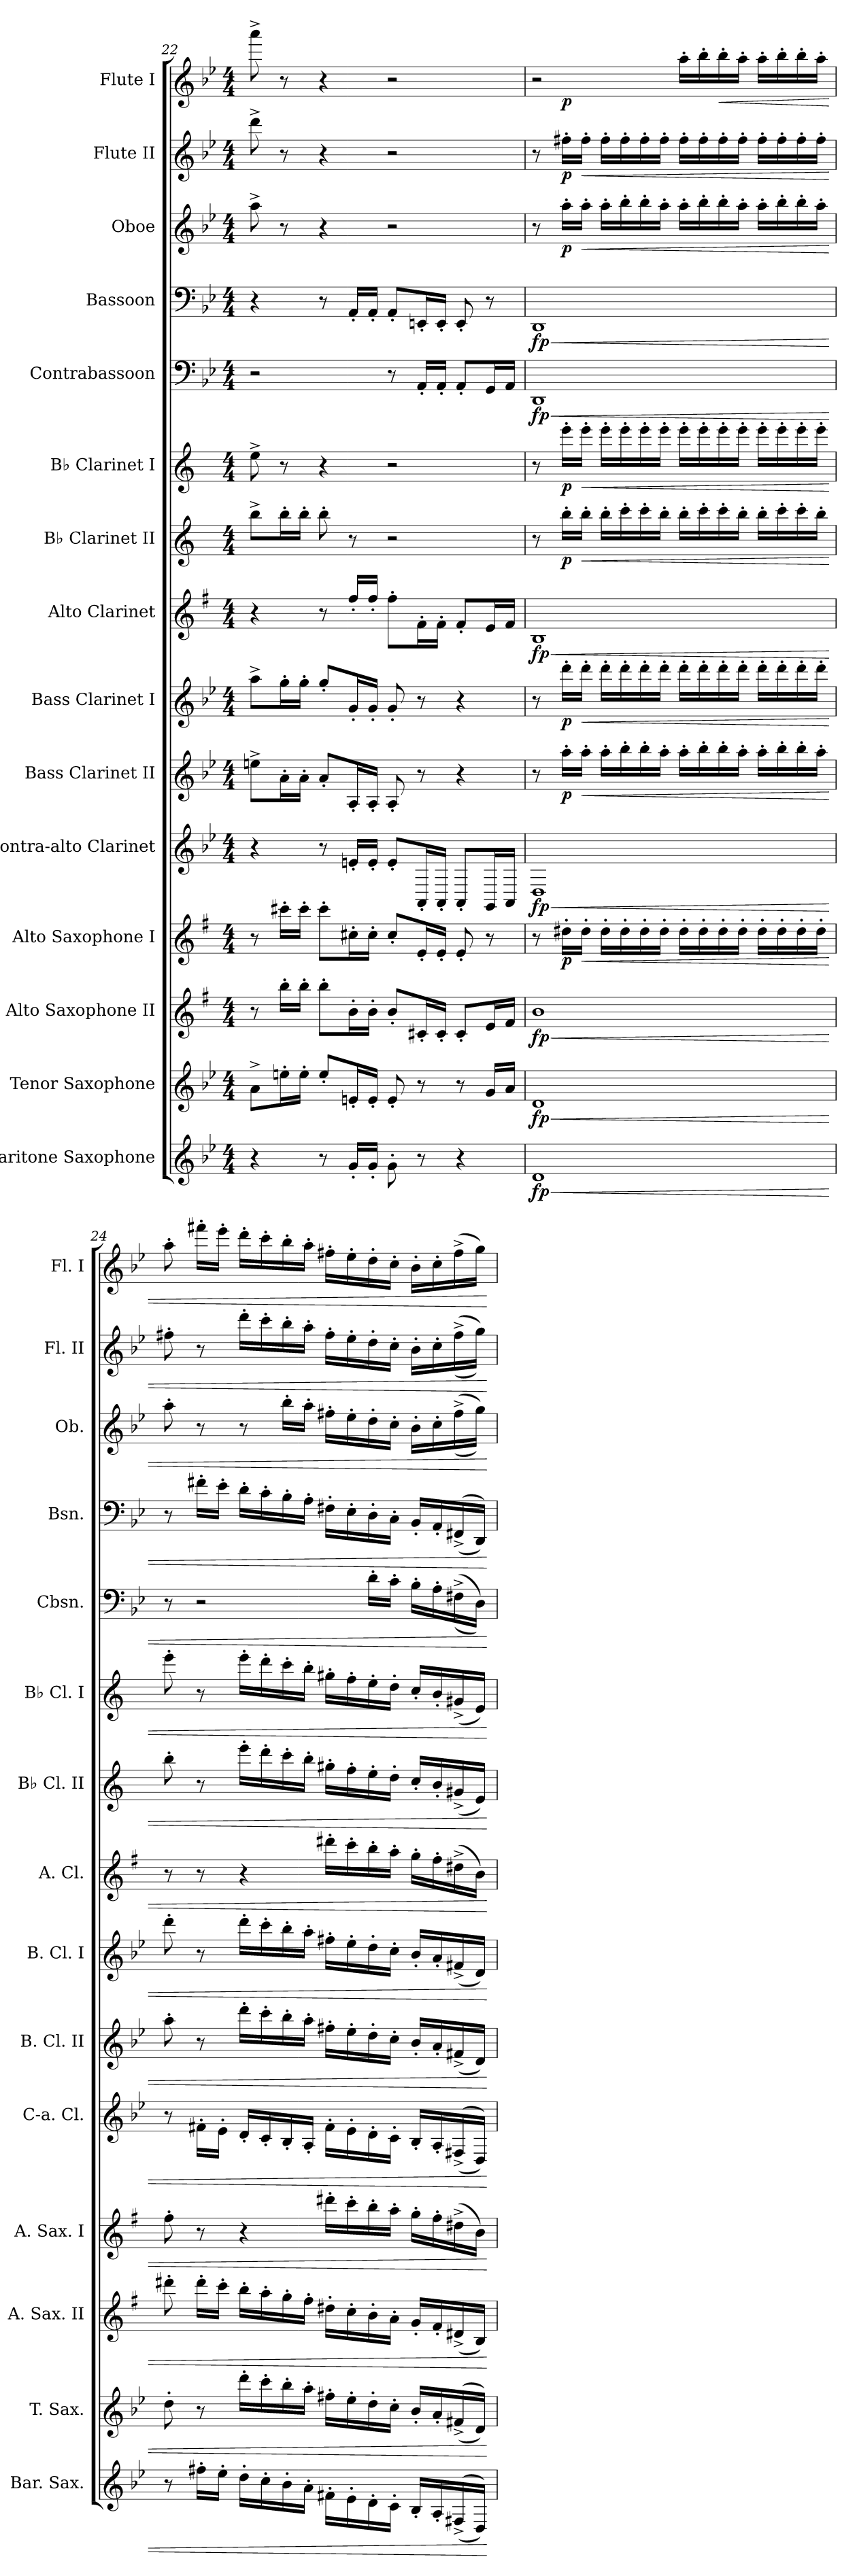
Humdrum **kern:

**kern	**dynam	**kern	**dynam	**kern	**dynam	**kern	**dynam	**kern	**dynam	**kern	**dynam	**kern	**dynam	**kern	**dynam	**kern	**dynam	**kern	**dynam	**kern	**dynam	**kern	**dynam	**kern	**dynam	**kern	**dynam	**kern	**dynam
*part15	*part15	*part14	*part14	*part13	*part13	*part12	*part12	*part11	*part11	*part10	*part10	*part9	*part9	*part8	*part8	*part7	*part7	*part6	*part6	*part5	*part5	*part4	*part4	*part3	*part3	*part2	*part2	*part1	*part1
*staff15	*staff15	*staff14	*staff14	*staff13	*staff13	*staff12	*staff12	*staff11	*staff11	*staff10	*staff10	*staff9	*staff9	*staff8	*staff8	*staff7	*staff7	*staff6	*staff6	*staff5	*staff5	*staff4	*staff4	*staff3	*staff3	*staff2	*staff2	*staff1	*staff1
*I"Baritone Saxophone	*	*I"Tenor Saxophone	*	*I"Alto Saxophone II	*	*I"Alto Saxophone I	*	*I"Contra-alto Clarinet	*	*I"Bass Clarinet II	*	*I"Bass Clarinet I	*	*I"Alto Clarinet	*	*I"B♭ Clarinet II	*	*I"B♭ Clarinet I	*	*I"Contrabassoon	*	*I"Bassoon	*	*I"Oboe	*	*I"Flute II	*	*I"Flute I	*
*I'Bar. Sax.	*	*I'T. Sax.	*	*I'A. Sax. II	*	*I'A. Sax. I	*	*I'C-a. Cl.	*	*I'B. Cl. II	*	*I'B. Cl. I	*	*I'A. Cl.	*	*I'B♭ Cl. II	*	*I'B♭ Cl. I	*	*I'Cbsn.	*	*I'Bsn.	*	*I'Ob.	*	*I'Fl. II	*	*I'Fl. I	*
*clefG2	*	*clefG2	*	*clefG2	*	*clefG2	*	*clefG2	*	*clefG2	*	*clefG2	*	*clefG2	*	*clefG2	*	*clefG2	*	*clefF4	*	*clefF4	*	*clefG2	*	*clefG2	*	*clefG2	*
*ITrd12c21	*	*ITrd8c14	*	*ITrd5c9	*	*ITrd5c9	*	*ITrd12c21	*	*ITrd8c14	*	*ITrd8c14	*	*ITrd5c9	*	*ITrd1c2	*	*ITrd1c2	*	*ITrd7c12	*	*	*	*	*	*	*	*	*
*k[b-e-]	*	*k[b-e-]	*	*k[b-e-]	*	*k[b-e-]	*	*k[b-e-]	*	*k[b-e-]	*	*k[b-e-]	*	*k[b-e-]	*	*k[b-e-]	*	*k[b-e-]	*	*k[b-e-]	*	*k[b-e-]	*	*k[b-e-]	*	*k[b-e-]	*	*k[b-e-]	*
*M4/4	*	*M4/4	*	*M4/4	*	*M4/4	*	*M4/4	*	*M4/4	*	*M4/4	*	*M4/4	*	*M4/4	*	*M4/4	*	*M4/4	*	*M4/4	*	*M4/4	*	*M4/4	*	*M4/4	*
=22	=22	=22	=22	=22	=22	=22	=22	=22	=22	=22	=22	=22	=22	=22	=22	=22	=22	=22	=22	=22	=22	=22	=22	=22	=22	=22	=22	=22	=22
4r	.	8A^\L	.	8r	.	8r	.	4r	.	8en^\L	.	8a^\L	.	4r	.	8aa^\L	.	8dd^\	.	2r	.	4r	.	8aa^\	.	8ddd^\	.	8aaa^\	.
.	.	16en'\L	.	16dd'\LL	.	16een'\LL	.	.	.	16A'\L	.	16g'\L	.	.	.	16aa'\L	.	8r	.	.	.	.	.	8r	.	8r	.	8r	.
.	.	16e'\JJ	.	16dd'\JJ	.	16ee'\JJ	.	.	.	16A'\JJ	.	16g'\JJ	.	.	.	16aa'\JJ	.	.	.	.	.	.	.	.	.	.	.	.	.
8r	.	8e'/L	.	8dd'\L	.	8ee'\L	.	8r	.	8A'/L	.	8g'/L	.	8r	.	8aa'\	.	4r	.	.	.	8r	.	4r	.	4r	.	4r	.
16G'/LL	.	16En'/L	.	16d'\L	.	16en'\L	.	16En'/LL	.	16AA'/L	.	16G'/L	.	16a'/LL	.	8r	.	.	.	.	.	16AA'/LL	.	.	.	.	.	.	.
16G'/JJ	.	16E'/JJ	.	16d'\JJ	.	16e'\JJ	.	16E'/JJ	.	16AA'/JJ	.	16G'/JJ	.	16a'/JJ	.	.	.	.	.	.	.	16AA'/JJ	.	.	.	.	.	.	.
8G'\	.	8E'/	.	8d'/L	.	8e'/L	.	8E'/L	.	8AA'/	.	8G'/	.	8a'\L	.	2r	.	2r	.	8r	.	8AA'/L	.	2r	.	2r	.	2r	.
8r	.	8r	.	16En'/L	.	16G'/L	.	16AAA'/L	.	8r	.	8r	.	16A'\L	.	.	.	.	.	16AAA'/LL	.	16EEn'/L	.	.	.	.	.	.	.
.	.	.	.	16E'/JJ	.	16G'/JJ	.	16AAA'/JJ	.	.	.	.	.	16A'\JJ	.	.	.	.	.	16AAA'/JJ	.	16EE'/JJ	.	.	.	.	.	.	.
4r	.	8r	.	8E'/L	.	8G'/	.	8AAA'/L	.	4r	.	4r	.	8A'/L	.	.	.	.	.	8AAA'/L	.	8EE'/	.	.	.	.	.	.	.
.	.	16G/LL	.	16G/L	.	8r	.	16GGG/L	.	.	.	.	.	16G/L	.	.	.	.	.	16GGG/L	.	8r	.	.	.	.	.	.	.
.	.	16A/JJ	.	16A/JJ	.	.	.	16AAA/JJ	.	.	.	.	.	16A/JJ	.	.	.	.	.	16AAA/JJ	.	.	.	.	.	.	.	.	.
=23	=23	=23	=23	=23	=23	=23	=23	=23	=23	=23	=23	=23	=23	=23	=23	=23	=23	=23	=23	=23	=23	=23	=23	=23	=23	=23	=23	=23	=23
!	!LO:HP:b	!	!LO:HP:b	!	!LO:HP:b	!	!	!	!LO:HP:b	!	!	!	!	!	!LO:HP:b	!	!	!	!	!	!LO:HP:b	!	!LO:HP:b	!	!	!	!	!	!
!	!LO:DY:n=1:b	!	!LO:DY:n=1:b	!	!LO:DY:n=1:b	!	!	!	!LO:DY:n=1:b	!	!	!	!	!	!LO:DY:n=1:b	!	!	!	!	!	!LO:DY:n=1:b	!	!LO:DY:n=1:b	!	!	!	!	!	!
*	*	*	*	*	*	*	*	*	*	*	*	*	*	*	*	*	*	*	*	*	*	*	*	*	*	*	*	*^	*
1D	< fp	1D	< fp	1d	< fp	8r	.	1DD	< fp	8r	.	8r	.	1D	< fp	8r	.	8r	.	1DDD	< fp	1DD	< fp	8r	.	8r	.	2r	8ryy	.
!	!	!	!	!	!	!	!LO:DY:b	!	!	!	!LO:DY:b	!	!LO:DY:b	!	!	!	!LO:DY:b	!	!LO:DY:b	!	!	!	!	!	!LO:DY:b	!	!LO:DY:b	!	!	!LO:DY:b
.	.	.	.	.	.	16f#X'\LL	p	.	.	16a'\LL	p	16dd'\LL	p	.	.	16aa'\LL	p	16ddd'\LL	p	.	.	.	.	16aa'\LL	p	16ff#X'\LL	p	.	2..ryy	p
!	!	!	!	!	!	!	!LO:HP:b	!	!	!	!LO:HP:b	!	!LO:HP:b	!	!	!	!LO:HP:b	!	!LO:HP:b	!	!	!	!	!	!LO:HP:b	!	!LO:HP:b	!	!	!
.	.	.	.	.	.	16f#'\JJ	<	.	.	16a'\JJ	<	16dd'\JJ	<	.	.	16aa'\JJ	<	16ddd'\JJ	<	.	.	.	.	16aa'\JJ	<	16ff#'\JJ	<	.	.	.
.	.	.	.	.	.	16f#'\LL	.	.	.	16a'\LL	.	16dd'\LL	.	.	.	16aa'\LL	.	16ddd'\LL	.	.	.	.	.	16aa'\LL	.	16ff#'\LL	.	.	.	.
.	.	.	.	.	.	16f#'\	.	.	.	16b-'\	.	16dd'\	.	.	.	16bb-'\	.	16ddd'\	.	.	.	.	.	16bb-'\	.	16ff#'\	.	.	.	.
.	.	.	.	.	.	16f#'\	.	.	.	16b-'\	.	16dd'\	.	.	.	16bb-'\	.	16ddd'\	.	.	.	.	.	16bb-'\	.	16ff#'\	.	.	.	.
.	.	.	.	.	.	16f#'\JJ	.	.	.	16a'\JJ	.	16dd'\JJ	.	.	.	16aa'\JJ	.	16ddd'\JJ	.	.	.	.	.	16aa'\JJ	.	16ff#'\JJ	.	.	.	.
.	.	.	.	.	.	16f#'\LL	.	.	.	16a'\LL	.	16dd'\LL	.	.	.	16aa'\LL	.	16ddd'\LL	.	.	.	.	.	16aa'\LL	.	16ff#'\LL	.	16aa'\LL	.	.
.	.	.	.	.	.	16f#'\	.	.	.	16b-'\	.	16dd'\	.	.	.	16bb-'\	.	16ddd'\	.	.	.	.	.	16bb-'\	.	16ff#'\	.	16bb-'\	.	.
!	!	!	!	!	!	!	!	!	!	!	!	!	!	!	!	!	!	!	!	!	!	!	!	!	!	!	!	!	!	!LO:HP:b
.	.	.	.	.	.	16f#'\	.	.	.	16b-'\	.	16dd'\	.	.	.	16bb-'\	.	16ddd'\	.	.	.	.	.	16bb-'\	.	16ff#'\	.	16bb-'\	.	<
.	.	.	.	.	.	16f#'\JJ	.	.	.	16a'\JJ	.	16dd'\JJ	.	.	.	16aa'\JJ	.	16ddd'\JJ	.	.	.	.	.	16aa'\JJ	.	16ff#'\JJ	.	16aa'\JJ	.	.
.	.	.	.	.	.	16f#'\LL	.	.	.	16a'\LL	.	16dd'\LL	.	.	.	16aa'\LL	.	16ddd'\LL	.	.	.	.	.	16aa'\LL	.	16ff#'\LL	.	16aa'\LL	.	.
.	.	.	.	.	.	16f#'\	.	.	.	16b-'\	.	16dd'\	.	.	.	16bb-'\	.	16ddd'\	.	.	.	.	.	16bb-'\	.	16ff#'\	.	16bb-'\	.	.
.	.	.	.	.	.	16f#'\	.	.	.	16b-'\	.	16dd'\	.	.	.	16bb-'\	.	16ddd'\	.	.	.	.	.	16bb-'\	.	16ff#'\	.	16bb-'\	.	.
.	.	.	.	.	.	16f#'\JJ	.	.	.	16a'\JJ	.	16dd'\JJ	.	.	.	16aa'\JJ	.	16ddd'\JJ	.	.	.	.	.	16aa'\JJ	.	16ff#'\JJ	.	16aa'\JJ	.	.
*	*	*	*	*	*	*	*	*	*	*	*	*	*	*	*	*	*	*	*	*	*	*	*	*	*	*	*	*v	*v	*
=24	=24	=24	=24	=24	=24	=24	=24	=24	=24	=24	=24	=24	=24	=24	=24	=24	=24	=24	=24	=24	=24	=24	=24	=24	=24	=24	=24	=24	=24
8r	.	8d'\	.	8ff#X'\	.	8a'\	.	8r	.	8a'\	.	8dd'\	.	8r	.	8aa'\	.	8ddd'\	.	8r	.	8r	.	8aa'\	.	8ff#X'\	.	8aa'\	.
16f#X'\LL	.	8r	.	16ff#'\LL	.	8r	.	16F#X'\LL	.	8r	.	8r	.	8r	.	8r	.	8r	.	2r	.	16f#X'\LL	.	8r	.	8r	.	16fff#X'\LL	.
16e-'\JJ	.	.	.	16ee-'\JJ	.	.	.	16E-'\JJ	.	.	.	.	.	.	.	.	.	.	.	.	.	16e-'\JJ	.	.	.	.	.	16eee-'\JJ	.
16d'\LL	.	16dd'\LL	.	16dd'\LL	.	4r	.	16D'/LL	.	16dd'\LL	.	16dd'\LL	.	4r	.	16ddd'\LL	.	16ddd'\LL	.	.	.	16d'\LL	.	8r	.	16ddd'\LL	.	16ddd'\LL	.
16c'\	.	16cc'\	.	16cc'\	.	.	.	16C'/	.	16cc'\	.	16cc'\	.	.	.	16ccc'\	.	16ccc'\	.	.	.	16c'\	.	.	.	16ccc'\	.	16ccc'\	.
16B-'\	.	16b-'\	.	16b-'\	.	.	.	16BB-'/	.	16b-'\	.	16b-'\	.	.	.	16bb-'\	.	16bb-'\	.	.	.	16B-'\	.	16bb-'\LL	.	16bb-'\	.	16bb-'\	.
16A'\JJ	.	16a'\JJ	.	16a'\JJ	.	.	.	16AA'/JJ	.	16a'\JJ	.	16a'\JJ	.	.	.	16aa'\JJ	.	16aa'\JJ	.	.	.	16A'\JJ	.	16aa'\JJ	.	16aa'\JJ	.	16aa'\JJ	.
16F#X'\LL	.	16f#X'\LL	.	16f#X'\LL	.	16ff#X'\LL	.	16F#'\LL	.	16f#X'\LL	.	16f#X'\LL	.	16ff#X'\LL	.	16ff#X'\LL	.	16ff#X'\LL	.	.	.	16F#X'\LL	.	16ff#X'\LL	.	16ff#'\LL	.	16ff#X'\LL	.
16E-'\	.	16e-'\	.	16e-'\	.	16ee-'\	.	16E-'\	.	16e-'\	.	16e-'\	.	16ee-'\	.	16ee-'\	.	16ee-'\	.	.	.	16E-'\	.	16ee-'\	.	16ee-'\	.	16ee-'\	.
16D'\	.	16d'\	.	16d'\	.	16dd'\	.	16D'\	.	16d'\	.	16d'\	.	16dd'\	.	16dd'\	.	16dd'\	.	16D'\LL	.	16D'\	.	16dd'\	.	16dd'\	.	16dd'\	.
16C'\JJ	.	16c'\JJ	.	16c'\JJ	.	16cc'\JJ	.	16C'\JJ	.	16c'\JJ	.	16c'\JJ	.	16cc'\JJ	.	16cc'\JJ	.	16cc'\JJ	.	16C'\JJ	.	16C'\JJ	.	16cc'\JJ	.	16cc'\JJ	.	16cc'\JJ	.
16BB-'/LL	.	16B-'/LL	.	16B-'/LL	.	16b-'\LL	.	16BB-'/LL	.	16B-'/LL	.	16B-'/LL	.	16b-'\LL	.	16b-'/LL	.	16b-'/LL	.	16BB-'\LL	.	16BB-'/LL	.	16b-'\LL	.	16b-'\LL	.	16b-'\LL	.
16AA'/	.	16A'/	.	16A'/	.	16a'\	.	16AA'/	.	16A'/	.	16A'/	.	16a'\	.	16a'/	.	16a'/	.	16AA'\	.	16AA'/	.	16cc'\	.	16cc'\	.	16cc'\	.
(>(>16FF#X^/	.	(>(>16F#X^/	.	(>16F#X^/	.	(>16f#X^\	.	(>(>16FF#X^/	.	(>16F#X^/	.	(>16F#X^/	.	(>16f#X^\	.	(>16f#X^/	.	(>16f#X^/	.	(>(>16FF#X^\	.	(>(>16FF#X^/	.	(>(>16ff#^\	.	(>(>16ff#^\	.	(>16ff#^\	.
16DD/JJ))	.	16D/JJ))	.	16D/JJ)	.	16d\JJ)	.	16DD/JJ))	.	16D/JJ)	.	16D/JJ)	.	16d\JJ)	.	16d/JJ)	.	16d/JJ)	.	16DD\JJ))	.	16DD/JJ))	.	16gg\JJ))	.	16gg\JJ))	.	16gg\JJ)	.
.	[	.	[	.	[	.	[	.	[	.	[	.	[	.	[	.	[	.	[	.	[	.	[	.	[	.	[	.	[
=	=	=	=	=	=	=	=	=	=	=	=	=	=	=	=	=	=	=	=	=	=	=	=	=	=	=	=	=	=
*-	*-	*-	*-	*-	*-	*-	*-	*-	*-	*-	*-	*-	*-	*-	*-	*-	*-	*-	*-	*-	*-	*-	*-	*-	*-	*-	*-	*-	*-
